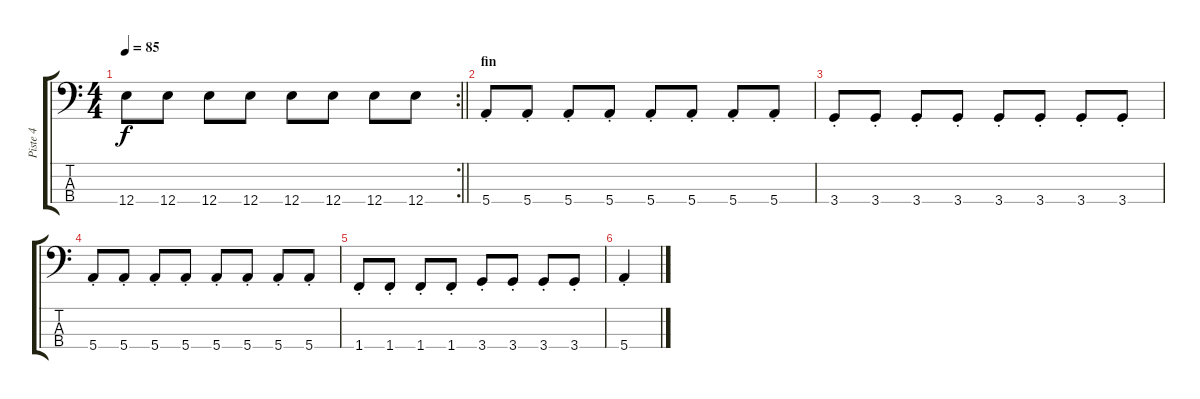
\track ("Piste 4" "Piste 4") {instrument electricbassfinger}
\staff {score tabs}
\tuning (G2 D2 A1 E1) {hide}
\rc 2
\ts (4 4)
\tempo 85
\clef f4
\barLineRight lightlight
\ks c
12.4.8{dy f} 12.4.8 12.4.8 12.4.8 12.4.8 12.4.8 12.4.8 12.4.8 |
\section ("" "fin")
5.4{st}.8 5.4{st}.8 5.4{st}.8 5.4{st}.8 5.4{st}.8 5.4{st}.8 5.4{st}.8 5.4{st}.8 |
3.4{st}.8 3.4{st}.8 3.4{st}.8 3.4{st}.8 3.4{st}.8 3.4{st}.8 3.4{st}.8 3.4{st}.8 |
5.4{st}.8 5.4{st}.8 5.4{st}.8 5.4{st}.8 5.4{st}.8 5.4{st}.8 5.4{st}.8 5.4{st}.8 |
1.4{st}.8 1.4{st}.8 1.4{st}.8 1.4{st}.8 3.4{st}.8 3.4{st}.8 3.4{st}.8 3.4{st}.8 |
5.4{st}.4
